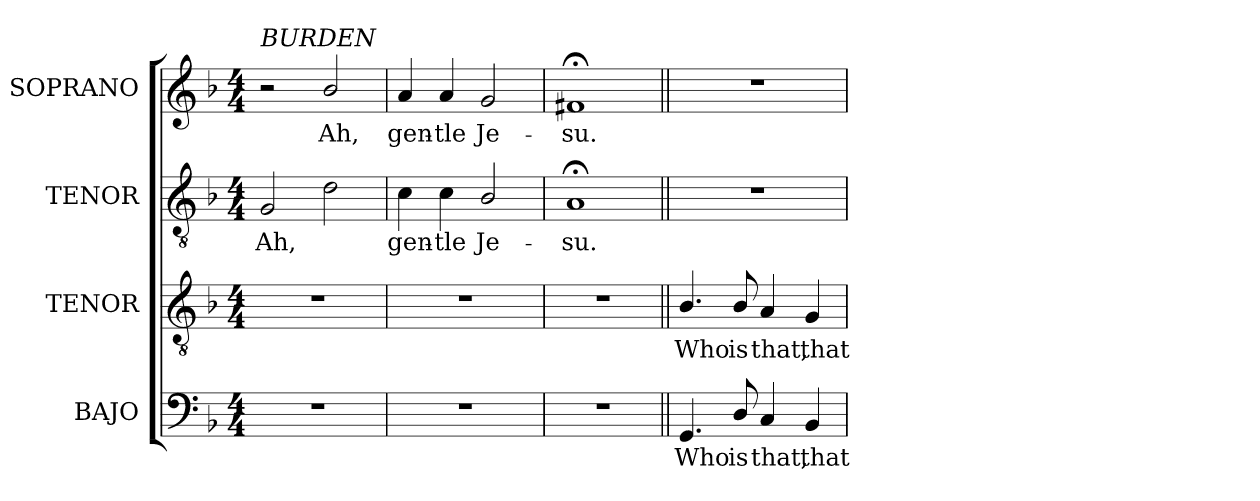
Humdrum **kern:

**kern	**text	**kern	**text	**kern	**text	**kern	**text
*part4	*part4	*part3	*part3	*part2	*part2	*part1	*part1
*staff4	*staff4	*staff3	*staff3	*staff2	*staff2	*staff1	*staff1
*I"BAJO	*	*I"TENOR	*	*I"TENOR	*	*I"SOPRANO	*
*I'B.	*	*I'T.	*	*I'T.	*	*I'S.	*
!!LO:PB:g=z
*clefF4	*	*clefGv2	*	*clefGv2	*	*clefG2	*
*	*	*ITrd7c12	*	*ITrd7c12	*	*	*
*k[b-]	*	*k[b-]	*	*k[b-]	*	*k[b-]	*
*F:	*	*F:	*	*F:	*	*F:	*
*M4/4	*	*M4/4	*	*M4/4	*	*M4/4	*
=1	=1	=1	=1	=1	=1	=1	=1
!	!	!	!	!	!	!LO:TX:a:i:t=BURDEN	!
!	!	!	!	!	!LO:LY:b:color=#000000	!	!
1r	.	1r	.	2GGi/	Ah,	2r	.
!	!	!	!	!	!	!	!LO:LY:b:color=#000000
.	.	.	.	2Di\	.	2b-i/	Ah,
=2	=2	=2	=2	=2	=2	=2	=2
!	!	!	!	!	!LO:LY:b:color=#000000	!	!
!	!	!	!	!	!	!	!LO:LY:b:color=#000000
1r	.	1r	.	4Ci\	gen-	4ai/	gen-
!	!	!	!	!	!LO:LY:b:color=#000000	!	!
!	!	!	!	!	!	!	!LO:LY:b:color=#000000
.	.	.	.	4Ci\	-tle	4ai/	-tle
!	!	!	!	!	!LO:LY:b:color=#000000	!	!
!	!	!	!	!	!	!	!LO:LY:b:color=#000000
.	.	.	.	2BB-i/	Je-	2gi/	Je-
=3	=3	=3	=3	=3	=3	=3	=3
!	!	!	!	!	!LO:LY:b:color=#000000	!	!
!	!	!	!	!	!	!	!LO:LY:b:color=#000000
1r	.	1r	.	1AA;i	-su.	1f#X;i	-su.
=4||	=4||	=4||	=4||	=4||	=4||	=4||	=4||
!	!LO:LY:b:color=#000000	!	!	!	!	!	!
!	!	!	!LO:LY:b:color=#000000	!	!	!	!
4.GGi/	Who	4.BB-i/	Who	1r	.	1r	.
!	!LO:LY:b:color=#000000	!	!	!	!	!	!
!	!	!	!LO:LY:b:color=#000000	!	!	!	!
8Di/	is	8BB-i/	is	.	.	.	.
!	!LO:LY:b:color=#000000	!	!	!	!	!	!
!	!	!	!LO:LY:b:color=#000000	!	!	!	!
4Ci/	that,	4AAi/	that,	.	.	.	.
!	!LO:LY:b:color=#000000	!	!	!	!	!	!
!	!	!	!LO:LY:b:color=#000000	!	!	!	!
4BB-i/	that	4GGi/	that	.	.	.	.
=	=	=	=	=	=	=	=
*-	*-	*-	*-	*-	*-	*-	*-
